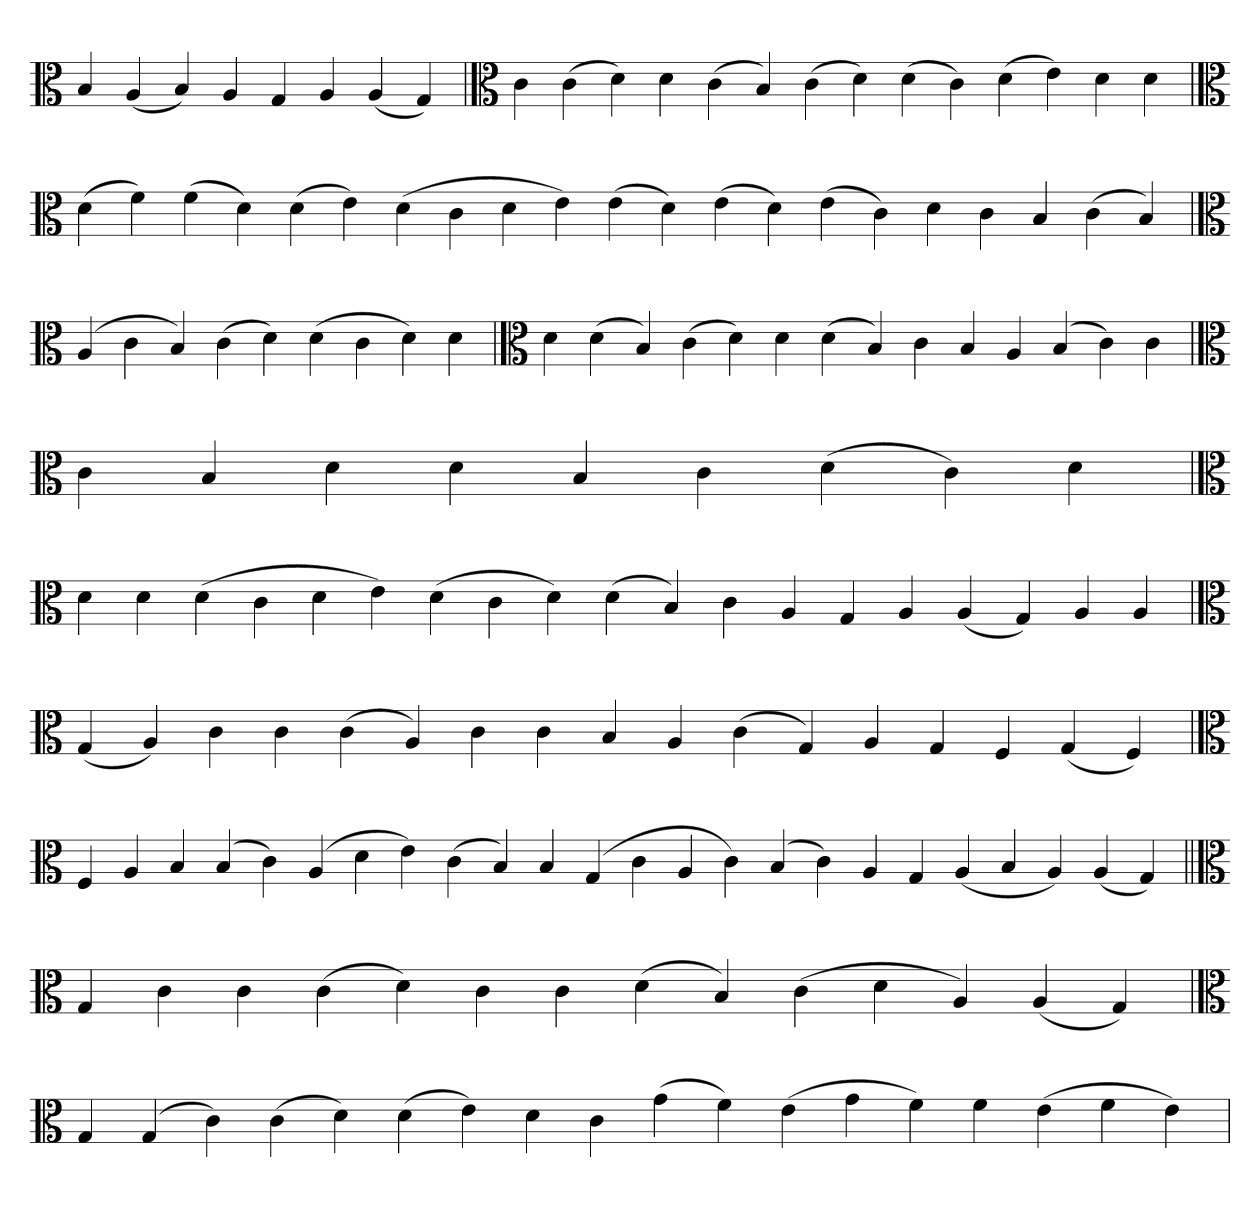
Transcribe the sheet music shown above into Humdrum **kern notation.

**kern
*part1
*staff1
*clefC3
=
4B
(4A
4B)
4A
4G
4A
(4A
4G)
='
*clefC3
4c
(4c
4d)
4d
(4c
4B)
(4c
4d)
(4d
4c)
(4d
4e)
4d
4d
=`
*clefC3
(4d
4f)
(4f
4d)
(4d
4e)
(4d
4c
4d
4e)
(4e
4d)
(4e
4d)
(4e
4c)
4d
4c
4B
(4c
4B)
=
*clefC3
(4A
4c
4B)
(4c
4d)
(4d
4c
4d)
4d
=`
*clefC3
4d
(4d
4B)
(4c
4d)
4d
(4d
4B)
4c
4B
4A
(4B
4c)
4c
=`
*clefC3
4c
4B
4d
4d
4B
4c
(4d
4c)
4d
='
*clefC3
4d
4d
(4d
4c
4d
4e)
(4d
4c
4d)
(4d
4B)
4c
4A
4G
4A
(4A
4G)
4A
4A
=`
*clefC3
(4G
4A)
4c
4c
(4c
4A)
4c
4c
4B
4A
(4c
4G)
4A
4G
4F
(4G
4F)
='
*clefC3
4F
4A
4B
(4B
4c)
(4A
4d
4e)
(4c
4B)
4B
(4G
4c
4A
4c)
(4B
4c)
4A
4G
(4A
4B
4A)
(4A
4G)
=||
*clefC3
4G
4c
4c
(4c
4d)
4c
4c
(4d
4B)
(4c
4d
4A)
(4A
4G)
=`
*clefC3
4G
(4G
4c)
(4c
4d)
(4d
4e)
4d
4c
(4g
4f)
(4e
4g
4f)
4f
(4e
4f
4e)
=
*-
